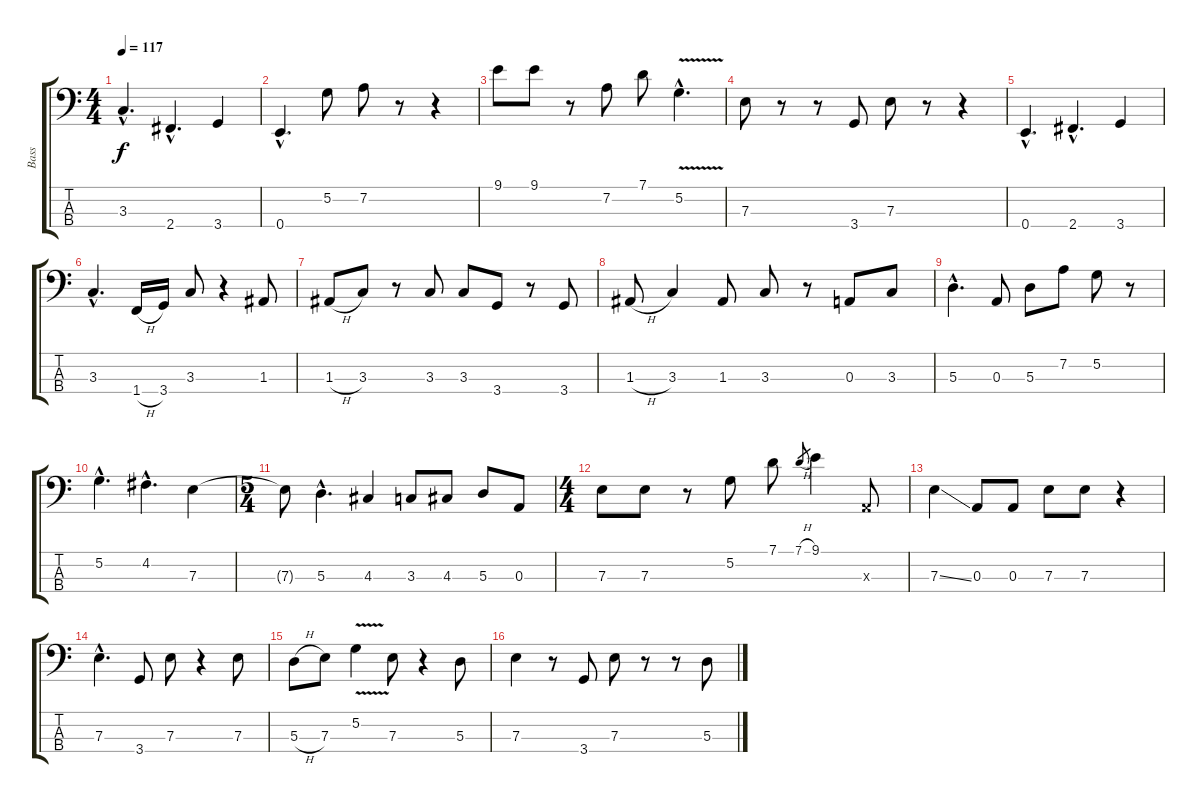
\track ("Bass" "Bass") {instrument electricbassfinger}
\staff {score tabs}
\tuning (G2 D2 A1 E1) {hide}
\ts (4 4)
\tempo 117
\clef f4
\ks c
3.3{hac}.4{d dy f} 2.4{hac}.4{d} 3.4.4 |
0.4{hac}.4{d} 5.2.8 7.2.8 r.8 r.4 |
9.1.8 9.1.8 r.8 7.2.8 7.1.8 5.2{v hac}.4{d} |
7.3.8 r.8 r.8 3.4.8 7.3.8 r.8 r.4 |
0.4{hac}.4{d} 2.4{hac}.4{d} 3.4.4 |
3.3{hac}.4{d} 1.4{h}.16 3.4.16 3.3.8 r.4 1.3.8 |
1.3{h}.8 3.3.8 r.8 3.3.8 3.3.8 3.4.8 r.8 3.4.8 |
1.3{h}.8 3.3.4 1.3.8 3.3.8 r.8 0.3.8 3.3.8 |
5.3{hac}.4{d} 0.3.8 5.3.8 7.2.8 5.2.8 r.8 |
5.2{hac}.4{d} 4.2{hac}.4{d} 7.3.4 |
\ts (5 4)
7.3{t}.8 5.3{hac}.4{d} 4.3.4 3.3.8 4.3.8 5.3.8 0.3.8 |
\ts (4 4)
7.3.8 7.3.8 r.8 5.2.8 7.1.8 7.1{h}.8{gr} 9.1.4 0.3{x}.8 |
7.3{ss}.4 0.3.8 0.3.8 7.3.8 7.3.8 r.4 |
7.3{hac}.4{d} 3.4.8 7.3.8 r.4 7.3.8 |
5.3{h}.8 7.3.8 5.2{v}.4 7.3.8 r.4 5.3.8 |
7.3.4 r.8 3.4.8 7.3.8 r.8 r.8 5.3.8
